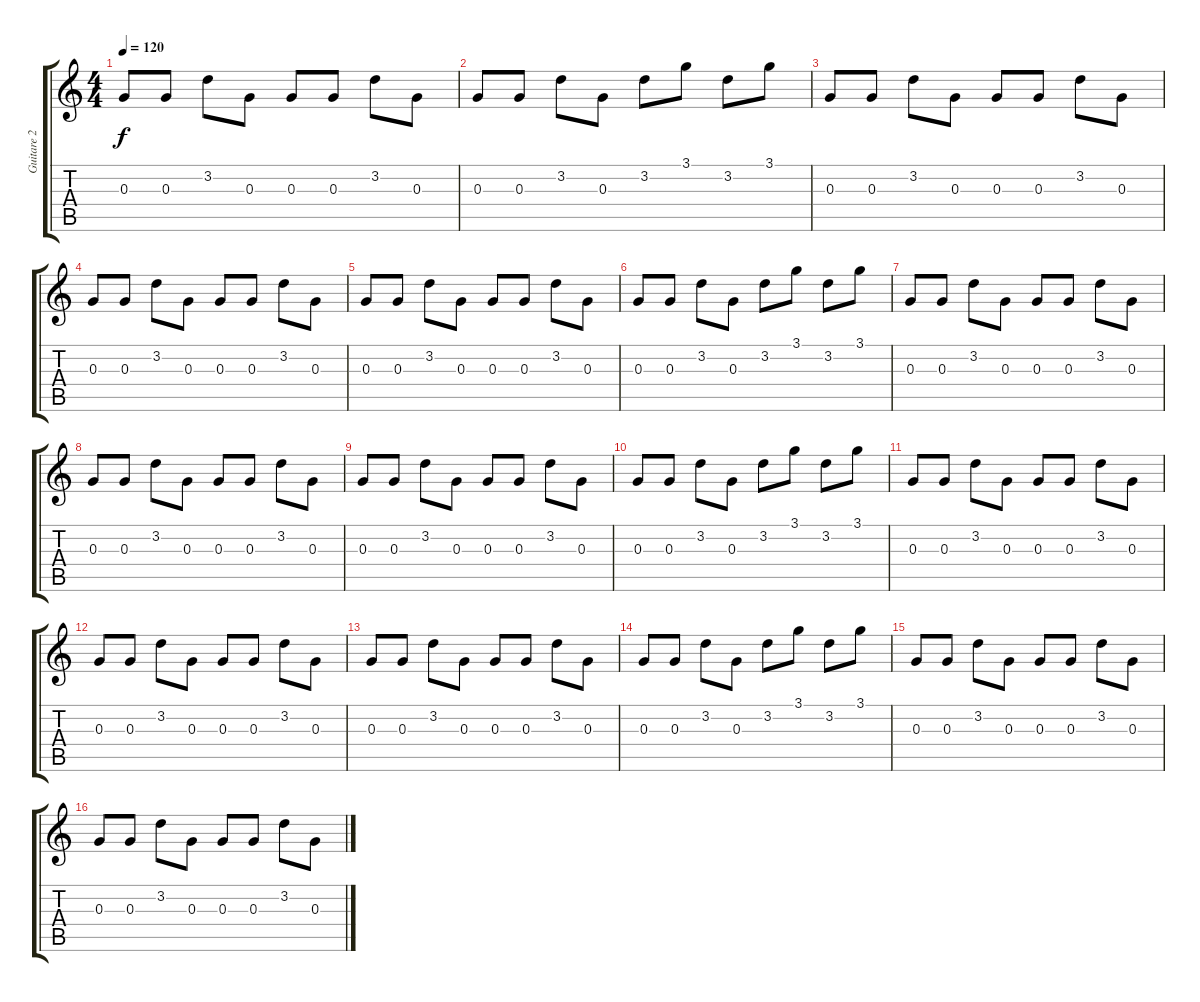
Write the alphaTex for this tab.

\track ("Guitare 2" "Guitare 2") {instrument distortionguitar}
\staff {score tabs}
\tuning (E4 B3 G3 D3 A2 E2) {hide}
\ts (4 4)
\tempo 120
\clef g2
\ks c
0.3.8{dy f} 0.3.8 3.2.8 0.3.8 0.3.8 0.3.8 3.2.8 0.3.8 |
0.3.8 0.3.8 3.2.8 0.3.8 3.2.8 3.1.8 3.2.8 3.1.8 |
0.3.8 0.3.8 3.2.8 0.3.8 0.3.8 0.3.8 3.2.8 0.3.8 |
0.3.8 0.3.8 3.2.8 0.3.8 0.3.8 0.3.8 3.2.8 0.3.8 |
0.3.8 0.3.8 3.2.8 0.3.8 0.3.8 0.3.8 3.2.8 0.3.8 |
0.3.8 0.3.8 3.2.8 0.3.8 3.2.8 3.1.8 3.2.8 3.1.8 |
0.3.8 0.3.8 3.2.8 0.3.8 0.3.8 0.3.8 3.2.8 0.3.8 |
0.3.8 0.3.8 3.2.8 0.3.8 0.3.8 0.3.8 3.2.8 0.3.8 |
0.3.8 0.3.8 3.2.8 0.3.8 0.3.8 0.3.8 3.2.8 0.3.8 |
0.3.8 0.3.8 3.2.8 0.3.8 3.2.8 3.1.8 3.2.8 3.1.8 |
0.3.8 0.3.8 3.2.8 0.3.8 0.3.8 0.3.8 3.2.8 0.3.8 |
0.3.8 0.3.8 3.2.8 0.3.8 0.3.8 0.3.8 3.2.8 0.3.8 |
0.3.8 0.3.8 3.2.8 0.3.8 0.3.8 0.3.8 3.2.8 0.3.8 |
0.3.8 0.3.8 3.2.8 0.3.8 3.2.8 3.1.8 3.2.8 3.1.8 |
0.3.8 0.3.8 3.2.8 0.3.8 0.3.8 0.3.8 3.2.8 0.3.8 |
0.3.8 0.3.8 3.2.8 0.3.8 0.3.8 0.3.8 3.2.8 0.3.8
